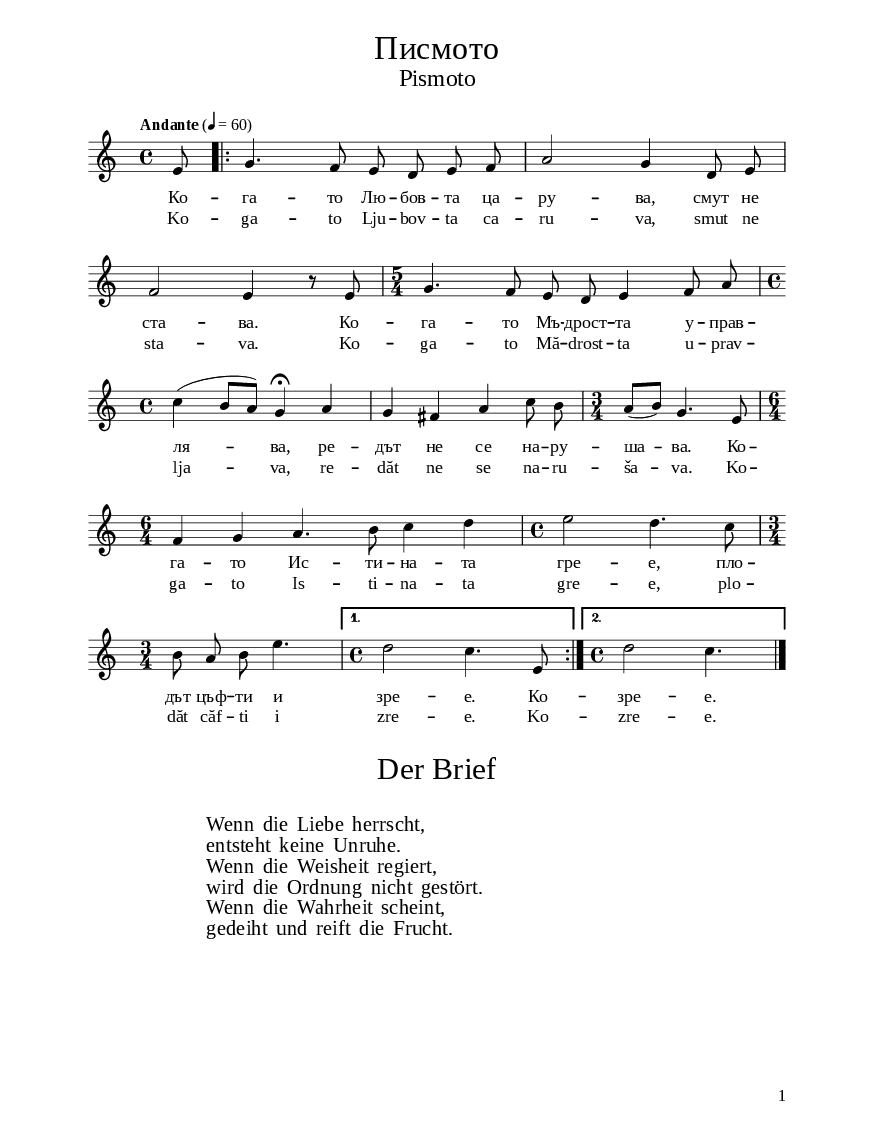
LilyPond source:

\version "2.24.2"

% include paper part and global functions
\include "include/globals.ily"

\bookpart {
  \label #'ref175
  \tocItem \markup "Писмото – Pismoto "
  \include "include/bookpart-paper.ily"
  \score {
    \include "include/score-layout.ily"

    \new Voice \absolute {
      \clef treble
      \key c \major
      \time 4/4
      \tempoFunc "Andante" 4 "60"
      \autoBeamOff
      \partial 8
      e'8 \repeat volta 2 {
        | % 2
        g'4.  f'8  e'8  d'8  e'8
        f'8 | % 3
        a'2  g'4  d'8  e'8 \break| % 4
        f'2  e'4 r8  e'8  | % 5
        \time 5/4  | % 5
        g'4.  f'8  e'8  d'8  e'4
        f'8  a'8 | % 6
        \time 4/4  \break| % 6
        c''4 (  b'8 [  a'8 ])   g'4
        ^\fermata  a'4  | % 7
        g'4  fis'4  a'4  c''8
        b'8 | % 8
        \time 3/4  | % 8
        a'8 ( [  b'8 ])  g'4.  e'8  \break| % 9
        \time 6/4  | % 9
        f'4  g'4  a'4.  b'8  c''4
        d''4 |
        \time 4/4  |
        e''2  d''4.  c''8 \break | % 11
        \time 3/4  | % 11
        b'8  a'8  b'8  e''4. |
      }

      \alternative {
        {
          % 12
          \time 4/4  % 12
          d''2  c''4.  e'8 |
        }
        {
          \time 4/4 d''2  c''4. \bar "|."
        }
      }
    }

    \addlyrics {
      Ко -- га -- то Лю -- бов -- та ца --
      ру -- ва, смут не ста -- ва. Ко --
      га -- то Мъ -- дрост -- та у -- прав
      -- ля -- ва, ре -- дът не се
      на -- ру -- ша -- ва. Ко -- га --
      то Ис -- ти -- на -- та гре -- е,
      пло -- дът цъф -- ти и зре -- е.
      Ко -- зре -- е.}
      \addlyrics {
        Ko -- ga -- to Lju -- bov -- ta ca --
        ru -- va, smut ne sta -- va. Ko --
        ga -- to Mă -- drost -- ta u -- prav
        -- lja -- va, re -- dăt ne se
        na -- ru -- ša -- va. Ko -- ga --
        to Is -- ti -- na -- ta gre -- e,
        plo -- dăt căf -- ti i zre -- e.
        Ko -- zre -- e.}

        \header {
          title = \titleFunc "Писмото" "Pismoto"
        }

        \midi{}

      } % score



      % include foreign translation(s) of the song
      \version "2.20.0"

\markup \fill-line { \fontsize #6 "Der Brief" }
\markup \null
\markup \null
\markup \fontsize #+2.5 {
  \hspace #10
  \override #'(baseline-skip . 2)

  \column {
    \line { " " }

 \line { " "Wenn die Liebe herrscht, }

 \line { " "entsteht keine Unruhe. }

 \line { " "Wenn die Weisheit regiert, }

 \line { " "wird die Ordnung nicht gestört.}

 \line { " "Wenn die Wahrheit scheint, }

 \line { " "gedeiht und reift die Frucht. }

  }
}


    } % bookpart

    % Più mosso
    %
